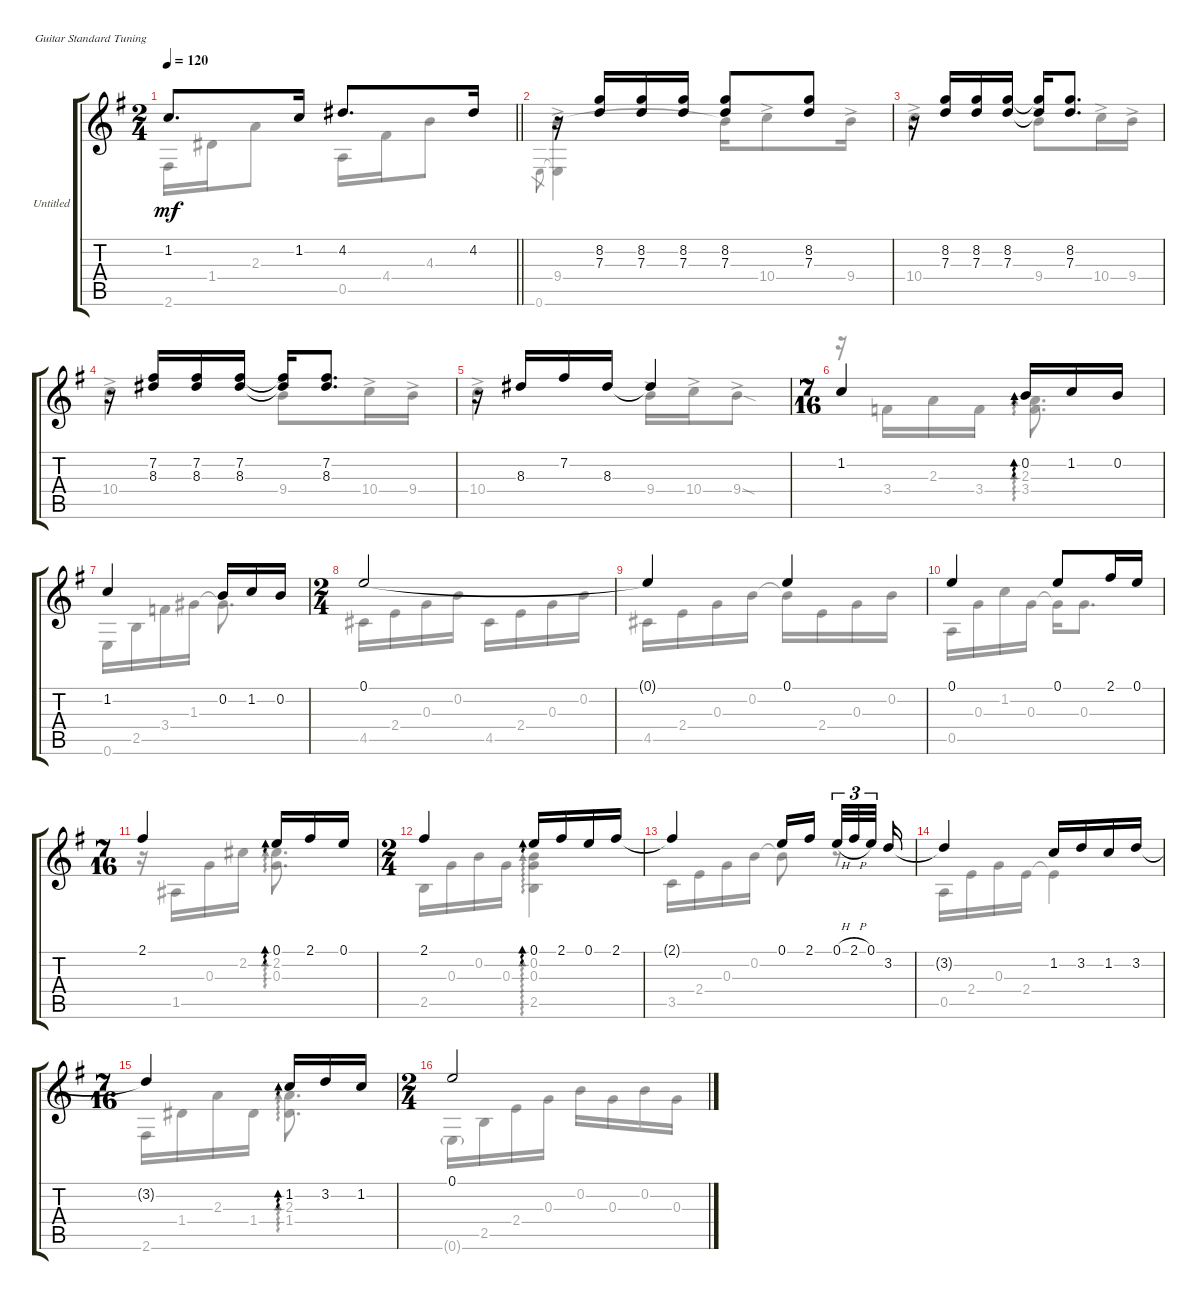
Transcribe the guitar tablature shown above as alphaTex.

\bracketExtendMode groupsimilarinstruments
\firstSystemTrackNameOrientation horizontal
\otherSystemsTrackNameOrientation horizontal
\track ("Untitled" "Untitled") {instrument acousticguitarnylon}
\staff {score tabs}
\tuning (E4 B3 G3 D3 A2 E2)
\voice
\ts (2 4)
\tempo 120
\clef g2
\barLineRight lightlight
\ks eminor
1.2.8{d dy mf} 1.2.16 4.2.8{d} 4.2.16 |
r.16 (8.2 7.3).16 (8.2 7.3).16 (8.2 7.3).16 (8.2 7.3).8 (8.2 7.3).8 |
r.16 (8.2 7.3).16 (8.2 7.3).16 (8.2 7.3).16 (8.2{t} 7.3{t}).16 (8.2 7.3).8{d} |
r.16 (7.2 8.3).16 (7.2 8.3).16 (7.2 8.3).16 (7.2{t} 8.3{t}).16 (7.2 8.3).8{d} |
r.16 8.3.16 7.2.16 8.3.16 8.3{t}.4 |
\ts (7 16)
1.2.4 0.2.16{ad 0} 1.2.16 0.2.16 |
1.2.4 0.2.16 1.2.16 0.2.16 |
\ts (2 4)
0.1.2 |
0.1{t}.4 0.1.4 |
0.1.4 0.1.8 2.1.16 0.1.16 |
\ts (7 16)
2.1.4 0.1.16{ad 0} 2.1.16 0.1.16 |
\ts (2 4)
2.1.4 0.1.16{ad 0} 2.1.16 0.1.16 2.1.16 |
2.1{t}.4 0.1.16 2.1.16 0.1{h}.32{tu (3 2)} 2.1{h}.32{tu (3 2)} 0.1.32{tu (3 2)} 3.2.16 |
3.2{t}.4 1.2.16 3.2.16 1.2.16 3.2.16 |
\ts (7 16)
3.2{t}.4 1.2.16{ad 0} 3.2.16 1.2.16 |
\ts (2 4)
0.1.2
\voice
\clef g2
\ottava regular
\simile none
\barLineRight lightlight
\ks eminor
2.6.16{dy mf} 1.4.16 2.3.8 0.5.16 4.4.16 4.3.8 |
0.6.8{gr} (9.4{ac} 0.6{ac t}).4 9.4{t}.16 10.4{ac}.8 9.4{ac}.16 |
10.4{ac}.4 9.4{ac}.8 10.4{ac}.16 9.4{ac}.16 |
10.4{ac}.4 9.4{ac}.8 10.4{ac}.16 9.4{ac}.16 |
10.4{ac}.4 9.4{ac}.16 10.4{ac}.16 9.4{sod ac}.8 |
r.16 3.4.16 2.3.16 3.4.16 (2.3 3.4).8{d ad 0} |
0.6.16 2.5.16 3.4.16 1.3.16 1.3{t}.8{d} |
4.5.16 2.4.16 0.3.16 0.2.16 4.5.16 2.4.16 0.3.16 0.2.16 |
4.5.16 2.4.16 0.3.16 0.2.16 0.2{t}.16 2.4.16 0.3.16 0.2.16 |
0.5.16 0.3.16 1.2.16 0.3.16 0.3{t}.16 0.3.8{d} |
r.16 1.5.16 0.3.16 2.2.16 (2.2 0.3).8{d ad 0} |
2.5.16 0.3.16 0.2.16 0.3.16 (0.2 0.3 2.5).4{ad 0} |
3.5.16 2.4.16 0.3.16 0.2.16 0.2{t}.8 r.8 |
0.5.16 2.4.16 0.3.16 2.4.16 2.4{t}.4 |
2.6.16 1.4.16 2.3.16 1.4.16 (2.3 1.4).8{d ad 0} |
0.6{g}.16 2.5.16 2.4.16 0.3.16 0.2.16 0.3.16 0.2.16 0.3.16
